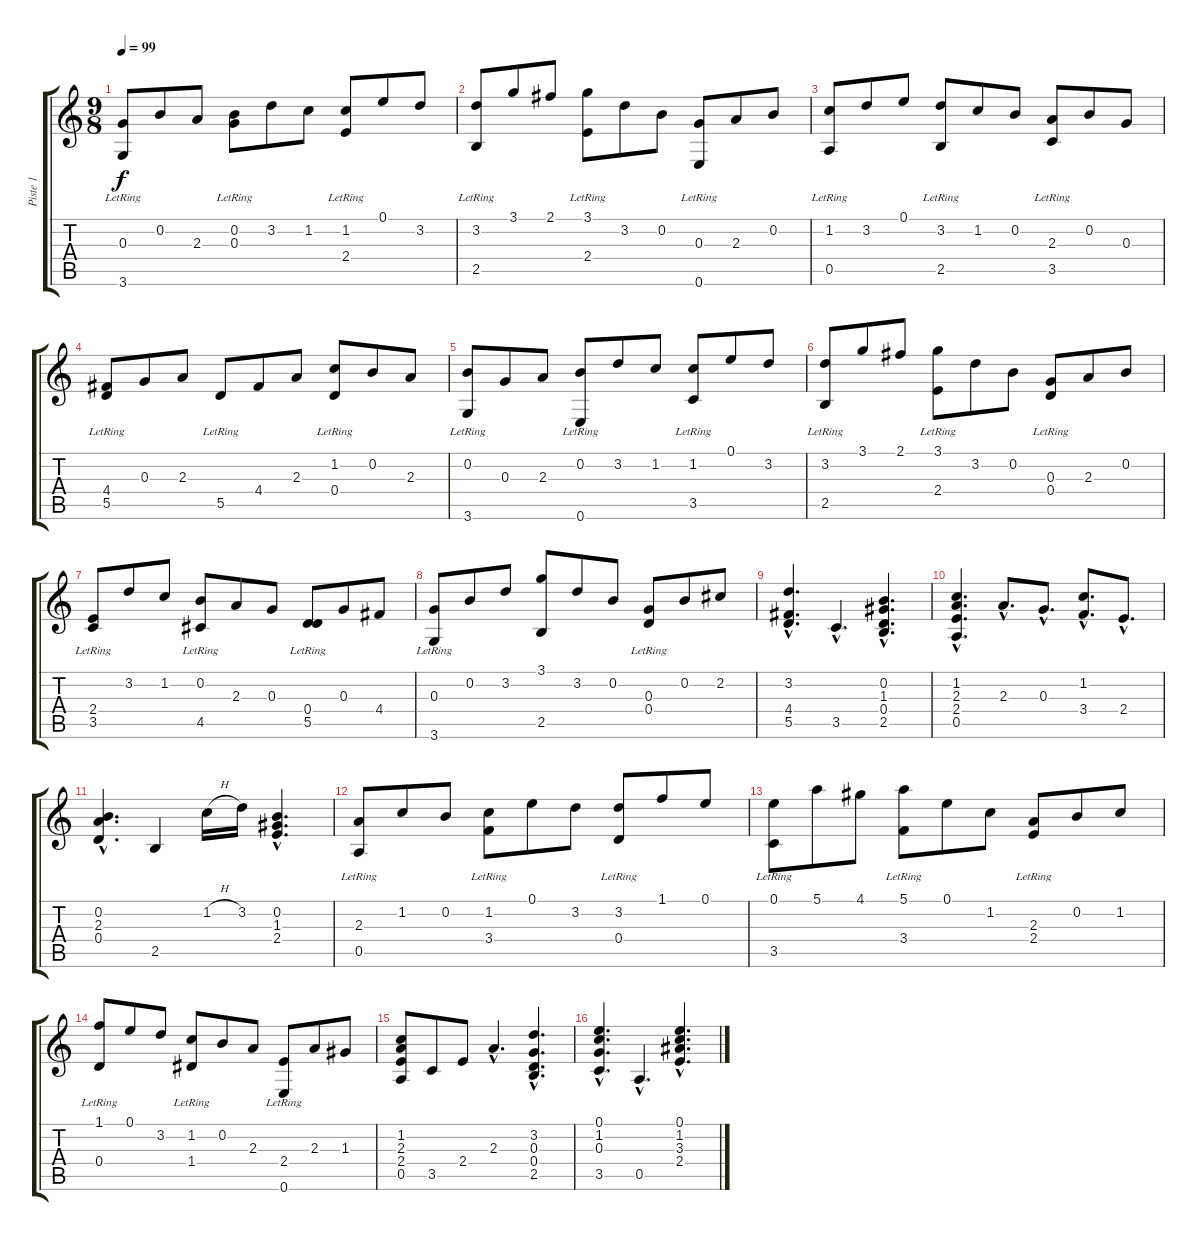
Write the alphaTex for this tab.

\track ("Piste 1" "Piste 1") {instrument acousticguitarnylon}
\staff {score tabs}
\tuning (E4 B3 G3 D3 A2 E2) {hide}
\ts (9 8)
\tempo 99
\clef g2
\ks c
(0.3 3.6{lr}).8{dy f} 0.2.8 2.3.8 (0.2 0.3{lr}).8 3.2.8 1.2.8 (1.2 2.4{lr}).8 0.1.8 3.2.8 |
(3.2 2.5{lr}).8 3.1.8 2.1.8 (3.1 2.4{lr}).8 3.2.8 0.2.8 (0.3 0.6{lr}).8 2.3.8 0.2.8 |
(1.2 0.5{lr}).8 3.2.8 0.1.8 (3.2 2.5{lr}).8 1.2.8 0.2.8 (2.3 3.5{lr}).8 0.2.8 0.3.8 |
(4.4 5.5{lr}).8 0.3.8 2.3.8 5.5{lr}.8 4.4.8 2.3.8 (1.2 0.4{lr}).8 0.2.8 2.3.8 |
(0.2 3.6{lr}).8 0.3.8 2.3.8 (0.2 0.6{lr}).8 3.2.8 1.2.8 (1.2 3.5{lr}).8 0.1.8 3.2.8 |
(3.2 2.5{lr}).8 3.1.8 2.1.8 (3.1 2.4{lr}).8 3.2.8 0.2.8 (0.3 0.4{lr}).8 2.3.8 0.2.8 |
(2.4 3.5{lr}).8 3.2.8 1.2.8 (0.2 4.5{lr}).8 2.3.8 0.3.8 (0.4 5.5{lr}).8 0.3.8 4.4.8 |
(0.3 3.6{lr}).8 0.2.8 3.2.8 (3.1 2.5).8 3.2.8 0.2.8 (0.3 0.4{lr}).8 0.2.8 2.2.8 |
(3.2{hac} 4.4{hac} 5.5{hac}).4{d} 3.5{hac}.4{d} (0.2{hac} 1.3{hac} 0.4{hac} 2.5{hac}).4{d} |
(1.2{hac} 2.3{hac} 2.4{hac} 0.5{hac}).4{d} 2.3{hac}.8{d} 0.3{hac}.8{d} (1.2{hac} 3.4{hac}).8{d} 2.4{hac}.8{d} |
(0.2{hac} 2.3{hac} 0.4{hac}).4{d} 2.5.4 1.2{h}.16 3.2.16 (0.2{hac} 1.3{hac} 2.4{hac}).4{d} |
(2.3 0.5{lr}).8 1.2.8 0.2.8 (1.2 3.4{lr}).8 0.1.8 3.2.8 (3.2 0.4{lr}).8 1.1.8 0.1.8 |
(0.1 3.5{lr}).8 5.1.8 4.1.8 (5.1 3.4{lr}).8 0.1.8 1.2.8 (2.3 2.4{lr}).8 0.2.8 1.2.8 |
(1.1 0.4{lr}).8 0.1.8 3.2.8 (1.2 1.4{lr}).8 0.2.8 2.3.8 (2.4 0.6{lr}).8 2.3.8 1.3.8 |
(1.2 2.3 2.4 0.5).8 3.5.8 2.4.8 2.3{hac}.4{d} (3.2{hac} 0.3{hac} 0.4{hac} 2.5{hac}).4{d} |
(0.1{hac} 1.2{hac} 0.3{hac} 3.5{hac}).4{d} 0.5{hac}.4{d} (0.1{hac} 1.2{hac} 3.3{hac} 2.4{hac}).4{d}
